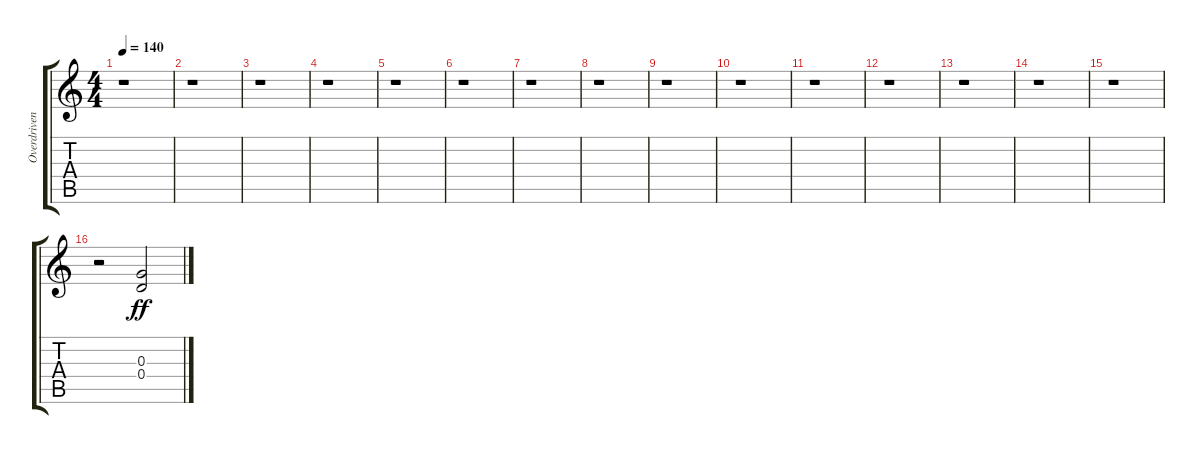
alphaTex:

\track ("Overdriven Guitar" "Overdriven") {instrument overdrivenguitar}
\staff {score tabs}
\tuning (E4 B3 G3 D3 A2 E2) {hide}
\ts (4 4)
\tempo 140
\clef g2
\ks c
r.1{dy f} |
r.1 |
r.1 |
r.1 |
r.1 |
r.1 |
r.1 |
r.1 |
r.1 |
r.1 |
r.1 |
r.1 |
r.1 |
r.1 |
r.1 |
r.2 (0.3 0.4).2{dy ff}
